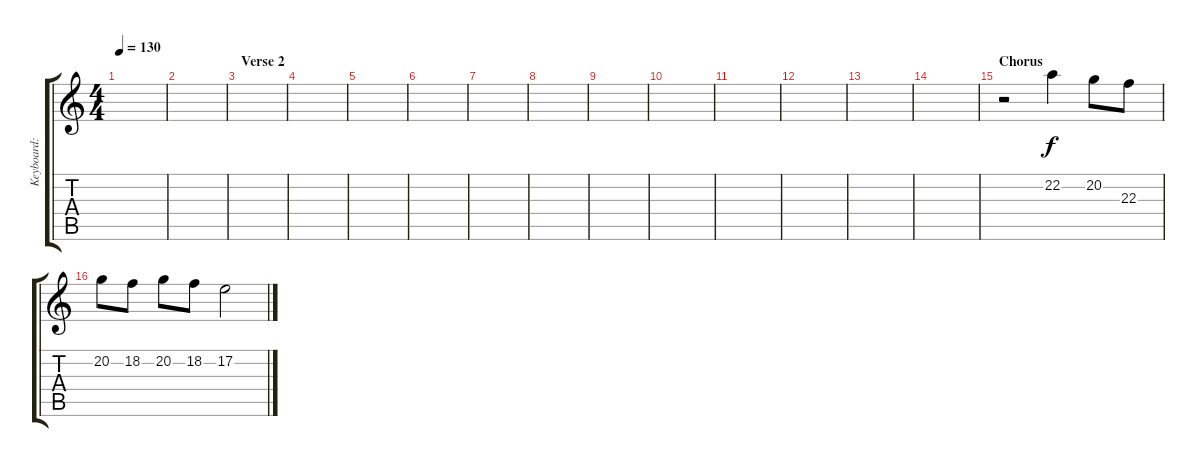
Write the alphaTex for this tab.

\track ("Keyboard: Lead" "Keyboard: ") {instrument pad1newage}
\staff {score tabs}
\tuning (E4 B3 G3 D3 A2 E2) {hide}
\ts (4 4)
\tempo 130
\clef g2
\ks c
|
|
\section ("" "Verse 2")
|
|
|
|
|
|
|
|
|
|
|
|
\section ("" "Chorus")
r.2 22.2.4 20.2.8 22.3.8 |
20.2.8 18.2.8 20.2.8 18.2.8 17.2.2
